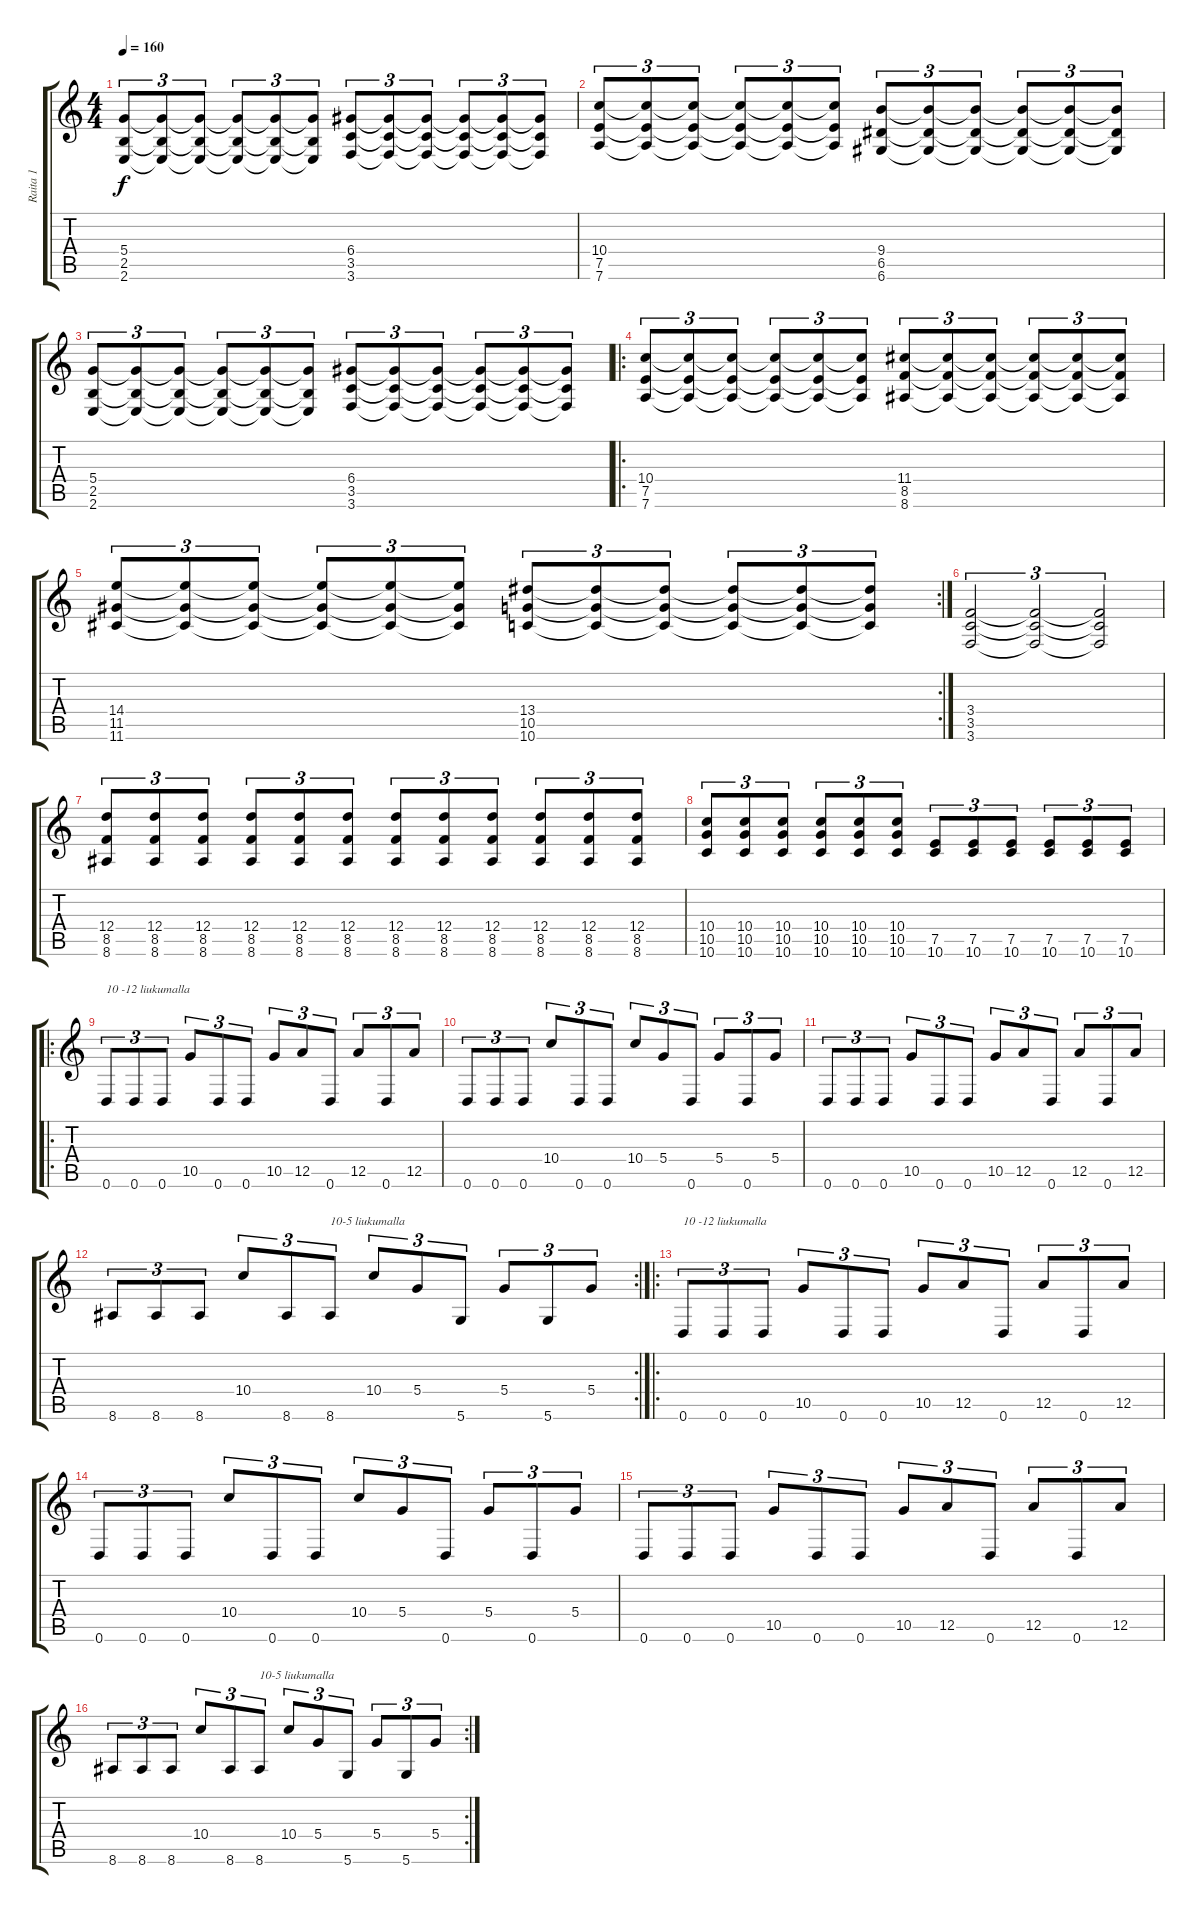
\track ("Raita 1" "Raita 1") {instrument distortionguitar}
\staff {score tabs}
\tuning (E4 B3 G3 D3 A2 D2) {hide}
\ts (4 4)
\tempo 160
\clef g2
\ks c
(5.4 2.5 2.6).8{tu (3 2) dy f} (5.4{t} 2.5{t} 2.6{t}).8{tu (3 2)} (5.4{t} 2.5{t} 2.6{t}).8{tu (3 2)} (5.4{t} 2.5{t} 2.6{t}).8{tu (3 2)} (5.4{t} 2.5{t} 2.6{t}).8{tu (3 2)} (5.4{t} 2.5{t} 2.6{t}).8{tu (3 2)} (6.4 3.5 3.6).8{tu (3 2)} (6.4{t} 3.5{t} 3.6{t}).8{tu (3 2)} (6.4{t} 3.5{t} 3.6{t}).8{tu (3 2)} (6.4{t} 3.5{t} 3.6{t}).8{tu (3 2)} (6.4{t} 3.5{t} 3.6{t}).8{tu (3 2)} (6.4{t} 3.5{t} 3.6{t}).8{tu (3 2)} |
(10.4 7.5 7.6).8{tu (3 2)} (10.4{t} 7.5{t} 7.6{t}).8{tu (3 2)} (10.4{t} 7.5{t} 7.6{t}).8{tu (3 2)} (10.4{t} 7.5{t} 7.6{t}).8{tu (3 2)} (10.4{t} 7.5{t} 7.6{t}).8{tu (3 2)} (10.4{t} 7.5{t} 7.6{t}).8{tu (3 2)} (9.4 6.5 6.6).8{tu (3 2)} (9.4{t} 6.5{t} 6.6{t}).8{tu (3 2)} (9.4{t} 6.5{t} 6.6{t}).8{tu (3 2)} (9.4{t} 6.5{t} 6.6{t}).8{tu (3 2)} (9.4{t} 6.5{t} 6.6{t}).8{tu (3 2)} (9.4{t} 6.5{t} 6.6{t}).8{tu (3 2)} |
(5.4 2.5 2.6).8{tu (3 2)} (5.4{t} 2.5{t} 2.6{t}).8{tu (3 2)} (5.4{t} 2.5{t} 2.6{t}).8{tu (3 2)} (5.4{t} 2.5{t} 2.6{t}).8{tu (3 2)} (5.4{t} 2.5{t} 2.6{t}).8{tu (3 2)} (5.4{t} 2.5{t} 2.6{t}).8{tu (3 2)} (6.4 3.5 3.6).8{tu (3 2)} (6.4{t} 3.5{t} 3.6{t}).8{tu (3 2)} (6.4{t} 3.5{t} 3.6{t}).8{tu (3 2)} (6.4{t} 3.5{t} 3.6{t}).8{tu (3 2)} (6.4{t} 3.5{t} 3.6{t}).8{tu (3 2)} (6.4{t} 3.5{t} 3.6{t}).8{tu (3 2)} |
\ro
(10.4 7.5 7.6).8{tu (3 2)} (10.4{t} 7.5{t} 7.6{t}).8{tu (3 2)} (10.4{t} 7.5{t} 7.6{t}).8{tu (3 2)} (10.4{t} 7.5{t} 7.6{t}).8{tu (3 2)} (10.4{t} 7.5{t} 7.6{t}).8{tu (3 2)} (10.4{t} 7.5{t} 7.6{t}).8{tu (3 2)} (11.4 8.5 8.6).8{tu (3 2)} (11.4{t} 8.5{t} 8.6{t}).8{tu (3 2)} (11.4{t} 8.5{t} 8.6{t}).8{tu (3 2)} (11.4{t} 8.5{t} 8.6{t}).8{tu (3 2)} (11.4{t} 8.5{t} 8.6{t}).8{tu (3 2)} (11.4{t} 8.5{t} 8.6{t}).8{tu (3 2)} |
\rc 2
(14.4 11.5 11.6).8{tu (3 2)} (14.4{t} 11.5{t} 11.6{t}).8{tu (3 2)} (14.4{t} 11.5{t} 11.6{t}).8{tu (3 2)} (14.4{t} 11.5{t} 11.6{t}).8{tu (3 2)} (14.4{t} 11.5{t} 11.6{t}).8{tu (3 2)} (14.4{t} 11.5{t} 11.6{t}).8{tu (3 2)} (13.4 10.5 10.6).8{tu (3 2)} (13.4{t} 10.5{t} 10.6{t}).8{tu (3 2)} (13.4{t} 10.5{t} 10.6{t}).8{tu (3 2)} (13.4{t} 10.5{t} 10.6{t}).8{tu (3 2)} (13.4{t} 10.5{t} 10.6{t}).8{tu (3 2)} (13.4{t} 10.5{t} 10.6{t}).8{tu (3 2)} |
(3.4 3.5 3.6).2{tu (3 2)} (3.4{t} 3.5{t} 3.6{t}).2{tu (3 2)} (3.4{t} 3.5{t} 3.6{t}).2{tu (3 2)} |
(12.4 8.5 8.6).8{tu (3 2)} (12.4 8.5 8.6).8{tu (3 2)} (12.4 8.5 8.6).8{tu (3 2)} (12.4 8.5 8.6).8{tu (3 2)} (12.4 8.5 8.6).8{tu (3 2)} (12.4 8.5 8.6).8{tu (3 2)} (12.4 8.5 8.6).8{tu (3 2)} (12.4 8.5 8.6).8{tu (3 2)} (12.4 8.5 8.6).8{tu (3 2)} (12.4 8.5 8.6).8{tu (3 2)} (12.4 8.5 8.6).8{tu (3 2)} (12.4 8.5 8.6).8{tu (3 2)} |
(10.4 10.5 10.6).8{tu (3 2)} (10.4 10.5 10.6).8{tu (3 2)} (10.4 10.5 10.6).8{tu (3 2)} (10.4 10.5 10.6).8{tu (3 2)} (10.4 10.5 10.6).8{tu (3 2)} (10.4 10.5 10.6).8{tu (3 2)} (7.5 10.6).8{tu (3 2)} (7.5 10.6).8{tu (3 2)} (7.5 10.6).8{tu (3 2)} (7.5 10.6).8{tu (3 2)} (7.5 10.6).8{tu (3 2)} (7.5 10.6).8{tu (3 2)} |
\ro
0.6.8{tu (3 2) txt "10 -12 liukumalla"} 0.6.8{tu (3 2)} 0.6.8{tu (3 2)} 10.5.8{tu (3 2)} 0.6.8{tu (3 2)} 0.6.8{tu (3 2)} 10.5.8{tu (3 2)} 12.5.8{tu (3 2)} 0.6.8{tu (3 2)} 12.5.8{tu (3 2)} 0.6.8{tu (3 2)} 12.5.8{tu (3 2)} |
0.6.8{tu (3 2)} 0.6.8{tu (3 2)} 0.6.8{tu (3 2)} 10.4.8{tu (3 2)} 0.6.8{tu (3 2)} 0.6.8{tu (3 2)} 10.4.8{tu (3 2)} 5.4.8{tu (3 2)} 0.6.8{tu (3 2)} 5.4.8{tu (3 2)} 0.6.8{tu (3 2)} 5.4.8{tu (3 2)} |
0.6.8{tu (3 2)} 0.6.8{tu (3 2)} 0.6.8{tu (3 2)} 10.5.8{tu (3 2)} 0.6.8{tu (3 2)} 0.6.8{tu (3 2)} 10.5.8{tu (3 2)} 12.5.8{tu (3 2)} 0.6.8{tu (3 2)} 12.5.8{tu (3 2)} 0.6.8{tu (3 2)} 12.5.8{tu (3 2)} |
\rc 2
8.6.8{tu (3 2)} 8.6.8{tu (3 2)} 8.6.8{tu (3 2)} 10.4.8{tu (3 2)} 8.6.8{tu (3 2)} 8.6.8{tu (3 2) txt "10-5 liukumalla"} 10.4.8{tu (3 2)} 5.4.8{tu (3 2)} 5.6.8{tu (3 2)} 5.4.8{tu (3 2)} 5.6.8{tu (3 2)} 5.4.8{tu (3 2)} |
\ro
0.6.8{tu (3 2) txt "10 -12 liukumalla"} 0.6.8{tu (3 2)} 0.6.8{tu (3 2)} 10.5.8{tu (3 2)} 0.6.8{tu (3 2)} 0.6.8{tu (3 2)} 10.5.8{tu (3 2)} 12.5.8{tu (3 2)} 0.6.8{tu (3 2)} 12.5.8{tu (3 2)} 0.6.8{tu (3 2)} 12.5.8{tu (3 2)} |
0.6.8{tu (3 2)} 0.6.8{tu (3 2)} 0.6.8{tu (3 2)} 10.4.8{tu (3 2)} 0.6.8{tu (3 2)} 0.6.8{tu (3 2)} 10.4.8{tu (3 2)} 5.4.8{tu (3 2)} 0.6.8{tu (3 2)} 5.4.8{tu (3 2)} 0.6.8{tu (3 2)} 5.4.8{tu (3 2)} |
0.6.8{tu (3 2)} 0.6.8{tu (3 2)} 0.6.8{tu (3 2)} 10.5.8{tu (3 2)} 0.6.8{tu (3 2)} 0.6.8{tu (3 2)} 10.5.8{tu (3 2)} 12.5.8{tu (3 2)} 0.6.8{tu (3 2)} 12.5.8{tu (3 2)} 0.6.8{tu (3 2)} 12.5.8{tu (3 2)} |
\rc 2
8.6.8{tu (3 2)} 8.6.8{tu (3 2)} 8.6.8{tu (3 2)} 10.4.8{tu (3 2)} 8.6.8{tu (3 2)} 8.6.8{tu (3 2) txt "10-5 liukumalla"} 10.4.8{tu (3 2)} 5.4.8{tu (3 2)} 5.6.8{tu (3 2)} 5.4.8{tu (3 2)} 5.6.8{tu (3 2)} 5.4.8{tu (3 2)}
